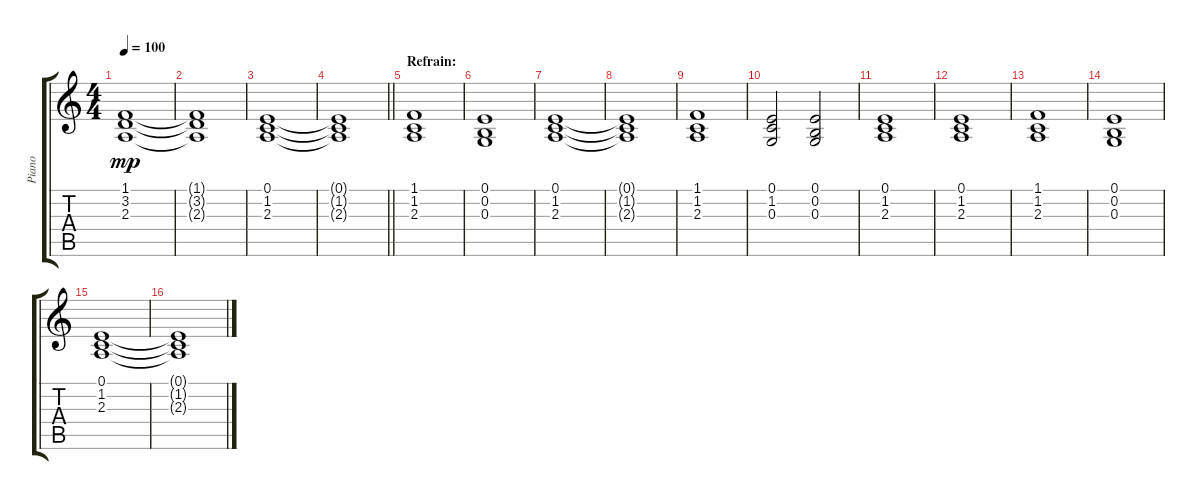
\track ("Piano" "Piano") {instrument synthstrings1}
\staff {score tabs}
\tuning (E4 B3 G3 D3 A2 E2) {hide}
\ts (4 4)
\tempo 100
\clef g2
\ks c
(1.1 3.2 2.3).1{dy mp} |
(1.1{t} 3.2{t} 2.3{t}).1 |
(0.1 1.2 2.3).1 |
\barLineRight lightlight
(0.1{t} 1.2{t} 2.3{t}).1 |
\section ("" "Refrain:")
(1.1 1.2 2.3).1 |
(0.1 0.2 0.3).1 |
(0.1 1.2 2.3).1 |
(0.1{t} 1.2{t} 2.3{t}).1 |
(1.1 1.2 2.3).1 |
(0.1 1.2 0.3).2 (0.1 0.2 0.3).2 |
(0.1 1.2 2.3).1 |
(0.1 1.2 2.3).1 |
(1.1 1.2 2.3).1 |
(0.1 0.2 0.3).1 |
(0.1 1.2 2.3).1 |
(0.1{t} 1.2{t} 2.3{t}).1
